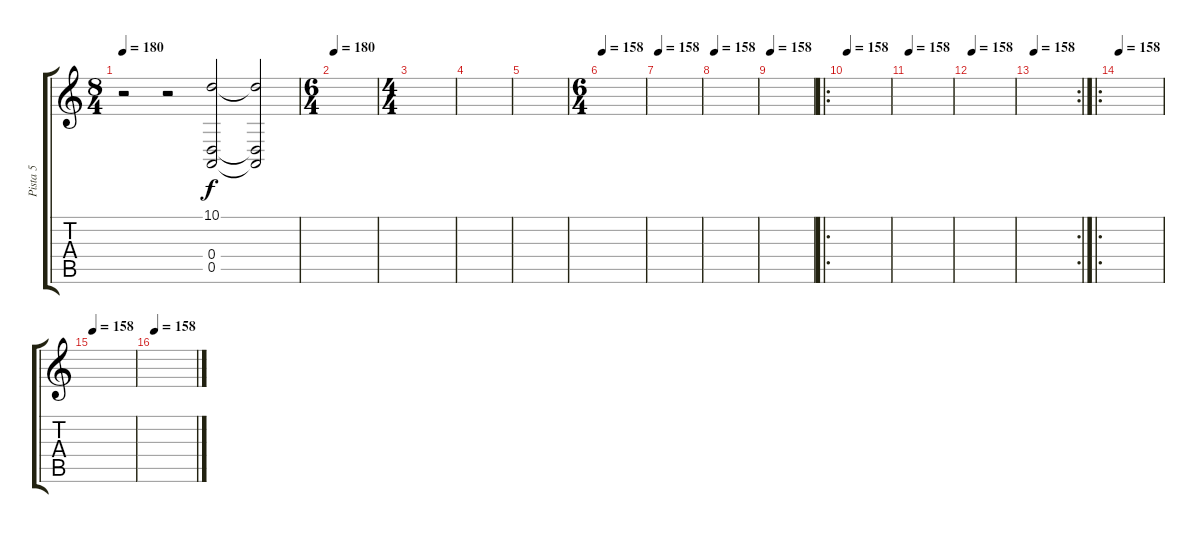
\track ("Pista 5" "Pista 5") {instrument reversecymbal}
\staff {score tabs}
\tuning (E4 B3 G3 D3 A2 E2) {hide}
\ts (8 4)
\tempo 180
\clef g2
\ks c
r.2{dy f instrument reversecymbal} r.2 (10.1 0.4 0.5).2 (10.1{t} 0.4{t} 0.5{t}).2 |
\ts (6 4)
\tempo 180
|
\ts (4 4)
|
|
|
\ts (6 4)
\tempo 158
|
\tempo 158
|
\tempo 158
|
\tempo 158
|
\ro
\tempo 158
|
\tempo 158
|
\tempo 158
|
\rc 2
\tempo 158
|
\ro
\tempo 158
|
\tempo 158
|
\tempo 158
